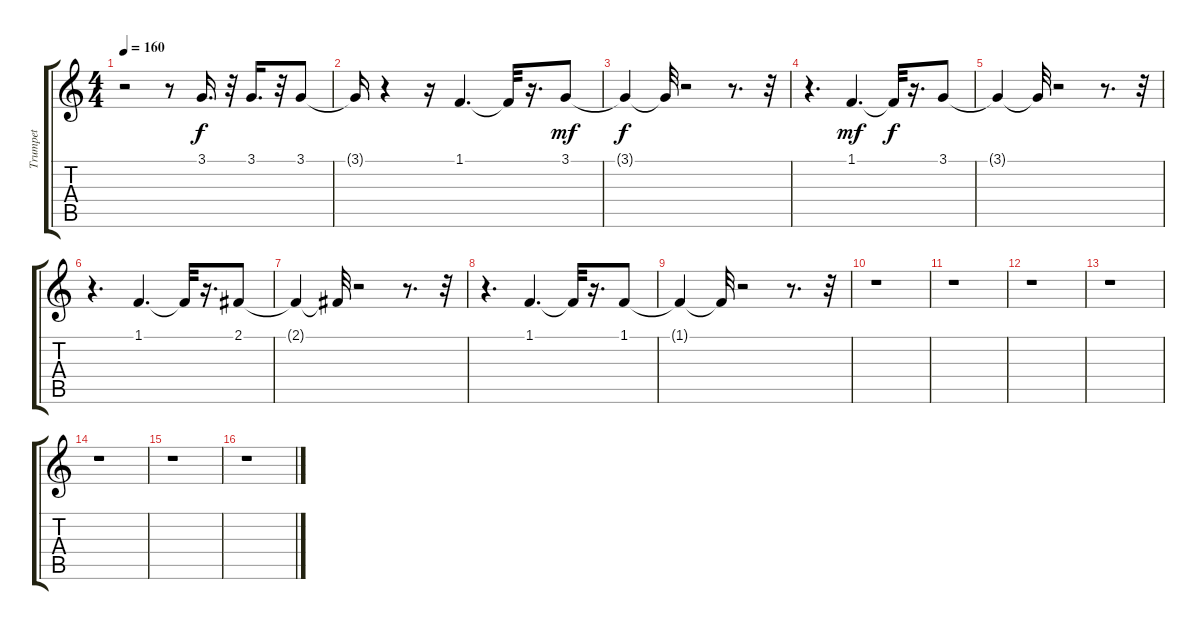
\track ("Trumpet" "Trumpet") {instrument trumpet}
\staff {score tabs}
\tuning (E4 B3 G3 D3 A2 E2) {hide}
\ts (4 4)
\tempo 160
\clef g2
\ks c
r.2{dy f} r.8 3.1.16{d} r.32 3.1.16{d} r.32 3.1.8 |
3.1{t}.16 r.4 r.16 1.1.4{d} 1.1{t}.32 r.16{d} 3.1.8{dy mf} |
3.1{t}.4{dy f} 3.1{t}.32 r.2 r.8{d} r.32 |
r.4{d} 1.1.4{d dy mf} 1.1{t}.32{dy f} r.16{d} 3.1.8 |
3.1{t}.4 3.1{t}.32 r.2 r.8{d} r.32 |
r.4{d} 1.1.4{d} 1.1{t}.32 r.16{d} 2.1.8 |
2.1{t}.4 2.1{t}.32 r.2 r.8{d} r.32 |
r.4{d} 1.1.4{d} 1.1{t}.32 r.16{d} 1.1.8 |
1.1{t}.4 1.1{t}.32 r.2 r.8{d} r.32 |
r.1 |
r.1 |
r.1 |
r.1 |
r.1 |
r.1 |
r.1
